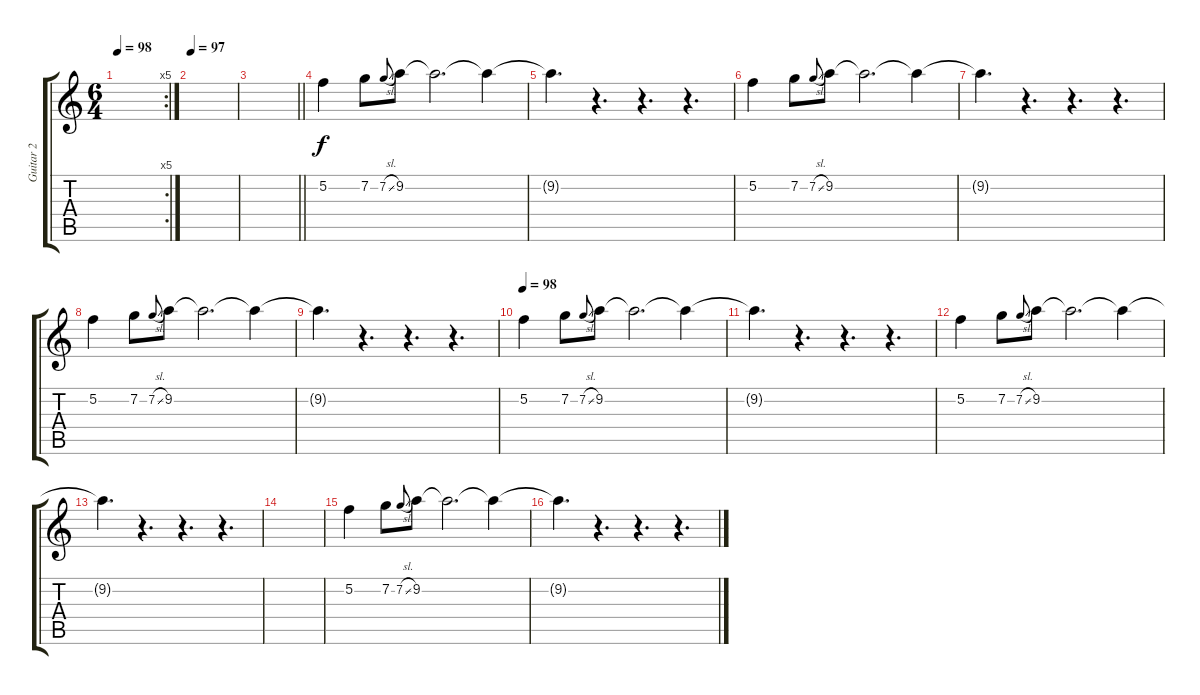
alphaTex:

\track ("Guitar 2" "Guitar 2") {instrument distortionguitar}
\staff {score tabs}
\tuning (E4 C4 G3 C3 G2 C2) {hide}
\rc 5
\ts (6 4)
\tempo 98
\clef g2
\ks c
|
\tempo 97
|
\barLineRight lightlight
|
5.2.4 7.2.8 7.2{sl}.8{gr onbeat} 9.2.8 9.2{t}.2{d} 9.2{t}.4{volume 5} |
9.2{t}.4{d} r.4{d} r.4{d} r.4{d volume 10} |
5.2.4 7.2.8 7.2{sl}.8{gr onbeat} 9.2.8 9.2{t}.2{d} 9.2{t}.4{volume 5} |
9.2{t}.4{d} r.4{d} r.4{d} r.4{d volume 10} |
5.2.4 7.2.8 7.2{sl}.8{gr onbeat} 9.2.8 9.2{t}.2{d} 9.2{t}.4{volume 5} |
9.2{t}.4{d} r.4{d} r.4{d} r.4{d volume 10} |
\tempo 98
5.2.4 7.2.8 7.2{sl}.8{gr onbeat} 9.2.8 9.2{t}.2{d} 9.2{t}.4{volume 5} |
9.2{t}.4{d} r.4{d} r.4{d} r.4{d volume 10} |
5.2.4 7.2.8 7.2{sl}.8{gr onbeat} 9.2.8 9.2{t}.2{d} 9.2{t}.4{volume 5} |
9.2{t}.4{d} r.4{d} r.4{d} r.4{d volume 10} |
|
5.2.4 7.2.8 7.2{sl}.8{gr onbeat} 9.2.8 9.2{t}.2{d} 9.2{t}.4{volume 5} |
9.2{t}.4{d} r.4{d} r.4{d} r.4{d volume 10}
